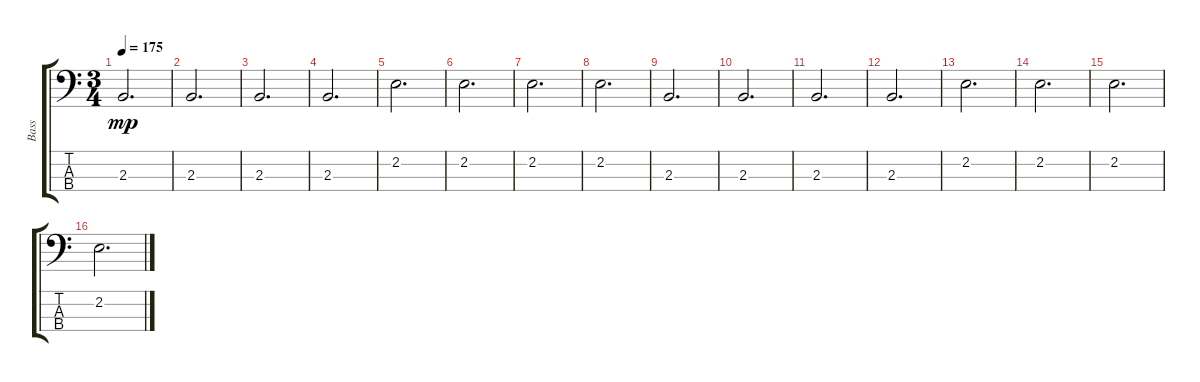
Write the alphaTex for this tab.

\track ("Bass" "Bass") {instrument electricbassfinger}
\staff {score tabs}
\tuning (G2 D2 A1 E1) {hide}
\ts (3 4)
\tempo 175
\clef f4
\ks c
2.3.2{d dy mp} |
2.3.2{d} |
2.3.2{d} |
2.3.2{d} |
2.2.2{d} |
2.2.2{d} |
2.2.2{d} |
2.2.2{d} |
2.3.2{d} |
2.3.2{d} |
2.3.2{d} |
2.3.2{d} |
2.2.2{d} |
2.2.2{d} |
2.2.2{d} |
2.2.2{d}
